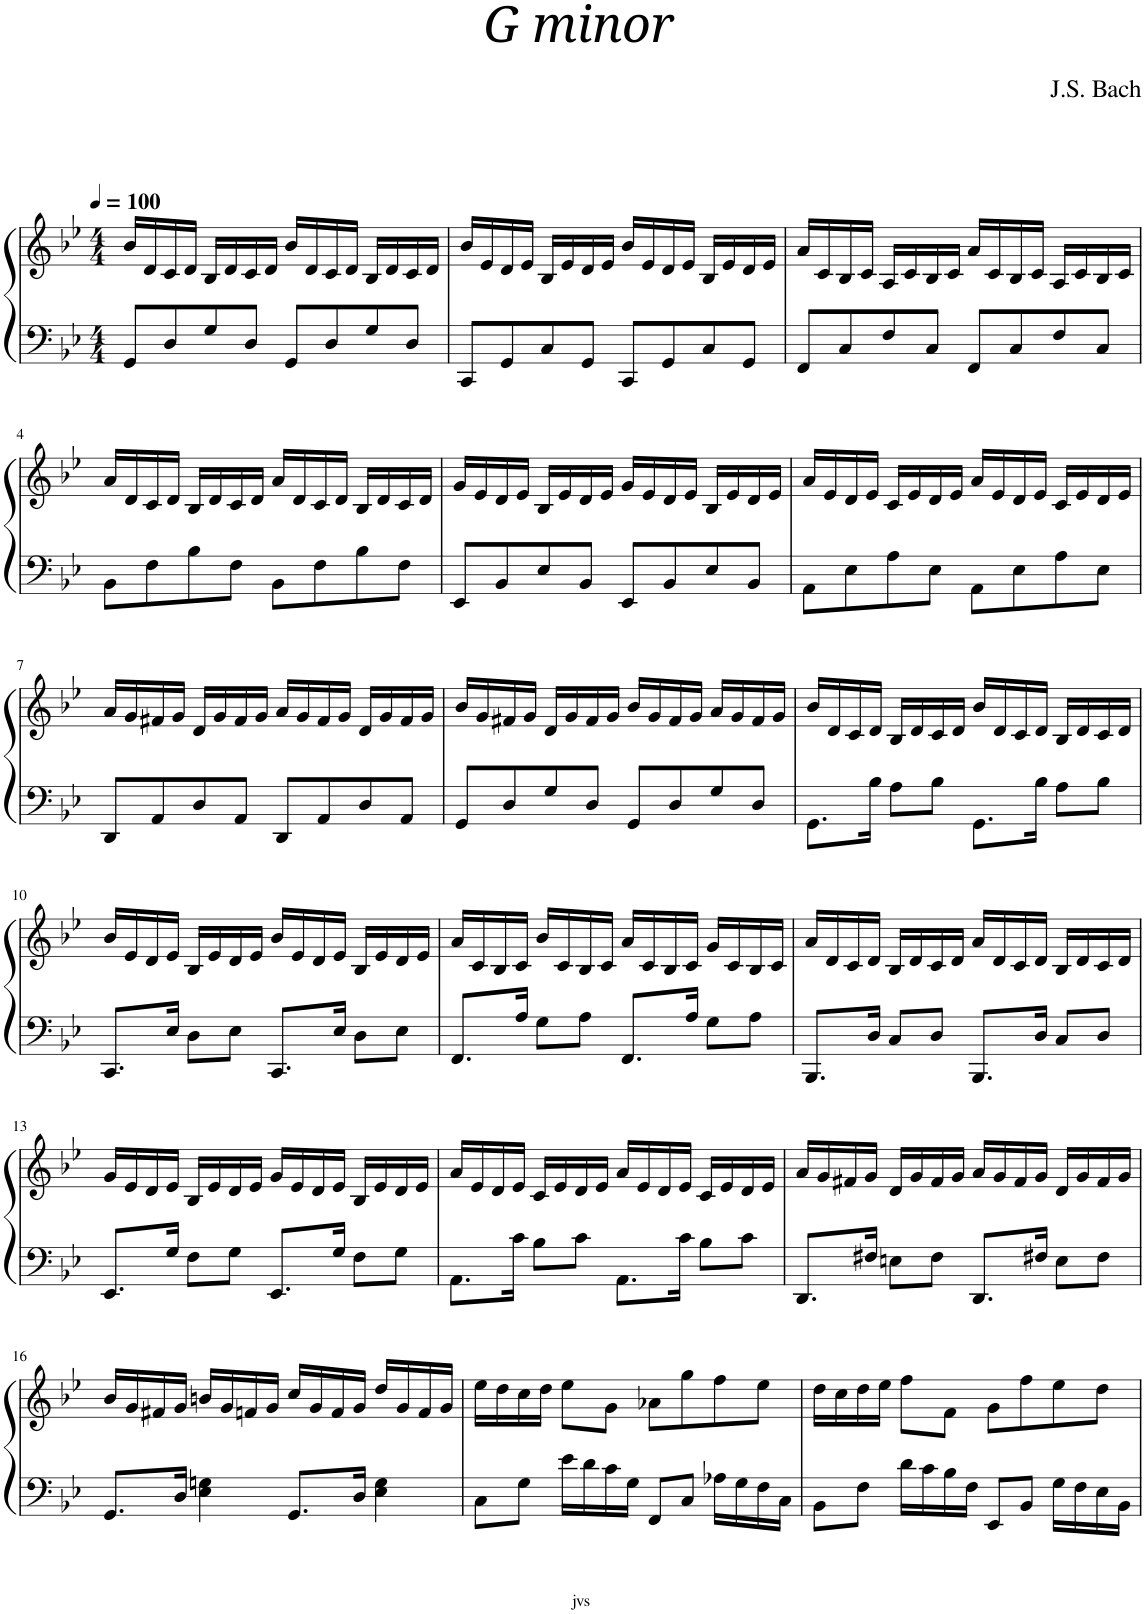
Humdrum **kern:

**kern	**kern
*part1	*part1
*staff2	*staff1
*I"Piano	*
*I'Pno	*
*clefF4	*clefG2
*k[b-e-]	*k[b-e-]
*M4/4	*M4/4
=1	=1
8GG/L	16b-/LL
.	16d/
8D/	16c/
.	16d/JJ
8G/	16B-/LL
.	16d/
8D/J	16c/
.	16d/JJ
8GG/L	16b-/LL
.	16d/
8D/	16c/
.	16d/JJ
8G/	16B-/LL
.	16d/
8D/J	16c/
.	16d/JJ
=2	=2
8CC/L	16b-/LL
.	16e-/
8GG/	16d/
.	16e-/JJ
8C/	16B-/LL
.	16e-/
8GG/J	16d/
.	16e-/JJ
8CC/L	16b-/LL
.	16e-/
8GG/	16d/
.	16e-/JJ
8C/	16B-/LL
.	16e-/
8GG/J	16d/
.	16e-/JJ
=3	=3
8FF/L	16a/LL
.	16c/
8C/	16B-/
.	16c/JJ
8F/	16A/LL
.	16c/
8C/J	16B-/
.	16c/JJ
8FF/L	16a/LL
.	16c/
8C/	16B-/
.	16c/JJ
8F/	16A/LL
.	16c/
8C/J	16B-/
.	16c/JJ
!!LO:LB:g=z
=4	=4
8BB-\L	16a/LL
.	16d/
8F\	16c/
.	16d/JJ
8B-\	16B-/LL
.	16d/
8F\J	16c/
.	16d/JJ
8BB-\L	16a/LL
.	16d/
8F\	16c/
.	16d/JJ
8B-\	16B-/LL
.	16d/
8F\J	16c/
.	16d/JJ
=5	=5
8EE-/L	16g/LL
.	16e-/
8BB-/	16d/
.	16e-/JJ
8E-/	16B-/LL
.	16e-/
8BB-/J	16d/
.	16e-/JJ
8EE-/L	16g/LL
.	16e-/
8BB-/	16d/
.	16e-/JJ
8E-/	16B-/LL
.	16e-/
8BB-/J	16d/
.	16e-/JJ
=6	=6
8AA\L	16a/LL
.	16e-/
8E-\	16d/
.	16e-/JJ
8A\	16c/LL
.	16e-/
8E-\J	16d/
.	16e-/JJ
8AA\L	16a/LL
.	16e-/
8E-\	16d/
.	16e-/JJ
8A\	16c/LL
.	16e-/
8E-\J	16d/
.	16e-/JJ
!!LO:LB:g=z
=7	=7
8DD/L	16a/LL
.	16g/
8AA/	16f#X/
.	16g/JJ
8D/	16d/LL
.	16g/
8AA/J	16f#/
.	16g/JJ
8DD/L	16a/LL
.	16g/
8AA/	16f#/
.	16g/JJ
8D/	16d/LL
.	16g/
8AA/J	16f#/
.	16g/JJ
=8	=8
8GG/L	16b-/LL
.	16g/
8D/	16f#X/
.	16g/JJ
8G/	16d/LL
.	16g/
8D/J	16f#/
.	16g/JJ
8GG/L	16b-/LL
.	16g/
8D/	16f#/
.	16g/JJ
8G/	16a/LL
.	16g/
8D/J	16f#/
.	16g/JJ
=9	=9
8.GG\L	16b-/LL
.	16d/
.	16c/
16B-\Jk	16d/JJ
8A\L	16B-/LL
.	16d/
8B-\J	16c/
.	16d/JJ
8.GG\L	16b-/LL
.	16d/
.	16c/
16B-\Jk	16d/JJ
8A\L	16B-/LL
.	16d/
8B-\J	16c/
.	16d/JJ
!!LO:LB:g=z
=10	=10
8.CC/L	16b-/LL
.	16e-/
.	16d/
16E-/Jk	16e-/JJ
8D\L	16B-/LL
.	16e-/
8E-\J	16d/
.	16e-/JJ
8.CC/L	16b-/LL
.	16e-/
.	16d/
16E-/Jk	16e-/JJ
8D\L	16B-/LL
.	16e-/
8E-\J	16d/
.	16e-/JJ
=11	=11
8.FF/L	16a/LL
.	16c/
.	16B-/
16A/Jk	16c/JJ
8G\L	16b-/LL
.	16c/
8A\J	16B-/
.	16c/JJ
8.FF/L	16a/LL
.	16c/
.	16B-/
16A/Jk	16c/JJ
8G\L	16g/LL
.	16c/
8A\J	16B-/
.	16c/JJ
=12	=12
8.BBB-/L	16a/LL
.	16d/
.	16c/
16D/Jk	16d/JJ
8C/L	16B-/LL
.	16d/
8D/J	16c/
.	16d/JJ
8.BBB-/L	16a/LL
.	16d/
.	16c/
16D/Jk	16d/JJ
8C/L	16B-/LL
.	16d/
8D/J	16c/
.	16d/JJ
!!LO:LB:g=z
=13	=13
8.EE-/L	16g/LL
.	16e-/
.	16d/
16G/Jk	16e-/JJ
8F\L	16B-/LL
.	16e-/
8G\J	16d/
.	16e-/JJ
8.EE-/L	16g/LL
.	16e-/
.	16d/
16G/Jk	16e-/JJ
8F\L	16B-/LL
.	16e-/
8G\J	16d/
.	16e-/JJ
=14	=14
8.AA\L	16a/LL
.	16e-/
.	16d/
16c\Jk	16e-/JJ
8B-\L	16c/LL
.	16e-/
8c\J	16d/
.	16e-/JJ
8.AA\L	16a/LL
.	16e-/
.	16d/
16c\Jk	16e-/JJ
8B-\L	16c/LL
.	16e-/
8c\J	16d/
.	16e-/JJ
=15	=15
8.DD/L	16a/LL
.	16g/
.	16f#X/
16F#X/Jk	16g/JJ
8En\L	16d/LL
.	16g/
8F#\J	16f#/
.	16g/JJ
8.DD/L	16a/LL
.	16g/
.	16f#/
16F#X/Jk	16g/JJ
8E\L	16d/LL
.	16g/
8F#\J	16f#/
.	16g/JJ
!!LO:LB:g=z
=16	=16
8.GG/L	16b-/LL
.	16g/
.	16f#X/
16D/Jk	16g/JJ
4E-\ 4Gn\	16bn/LL
.	16g/
.	16fn/
.	16g/JJ
8.GG/L	16cc/LL
.	16g/
.	16f/
16D/Jk	16g/JJ
4E-\ 4G\	16dd/LL
.	16g/
.	16f/
.	16g/JJ
=17	=17
8C\L	16ee-\LL
.	16dd\
8G\J	16cc\
.	16dd\JJ
16e-\LL	8ee-\L
16d\	.
16c\	8g\J
16G\JJ	.
8FF/L	8a-X\L
8C/J	8gg\
16A-X\LL	8ff\
16G\	.
16F\	8ee-\J
16C\JJ	.
=18	=18
8BB-\L	16dd\LL
.	16cc\
8F\J	16dd\
.	16ee-\JJ
16d\LL	8ff\L
16c\	.
16B-\	8f\J
16F\JJ	.
8EE-/L	8g\L
8BB-/J	8ff\
16G\LL	8ee-\
16F\	.
16E-\	8dd\J
16BB-\JJ	.
=	=
*-	*-
